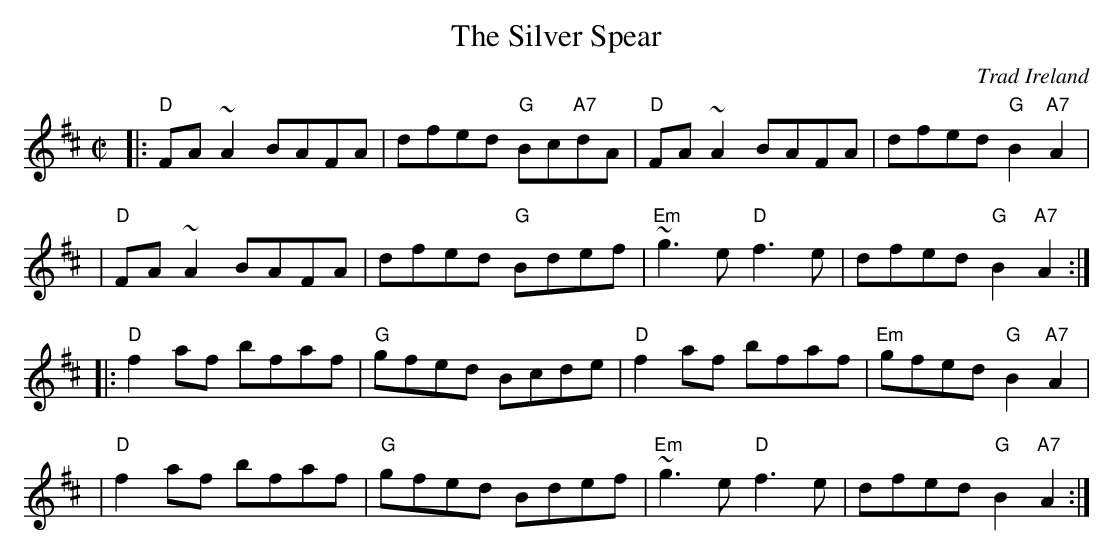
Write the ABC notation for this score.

X:1
T:  The Silver Spear
O: Trad Ireland
M: C|
L: 1/8
K: D
|: "D"FA ~A2 BAFA | dfed "G"Bc"A7"dA \
|  "D"FA ~A2 BAFA | dfed "G"B2"A7"A2 |
|  "D"FA ~A2 BAFA | dfed "G"Bdef \
| "Em"~g3e "D"f3e | dfed "G"B2"A7"A2 :|
|: "D"f2af bfaf | "G"gfed Bcde \
|  "D"f2af bfaf | "Em"gfed "G"B2 "A7"A2 |
|  "D"f2af bfaf | "G"gfed Bdef \
| "Em"~g3e "D"f3e | dfed "G"B2"A7"A2 :|
